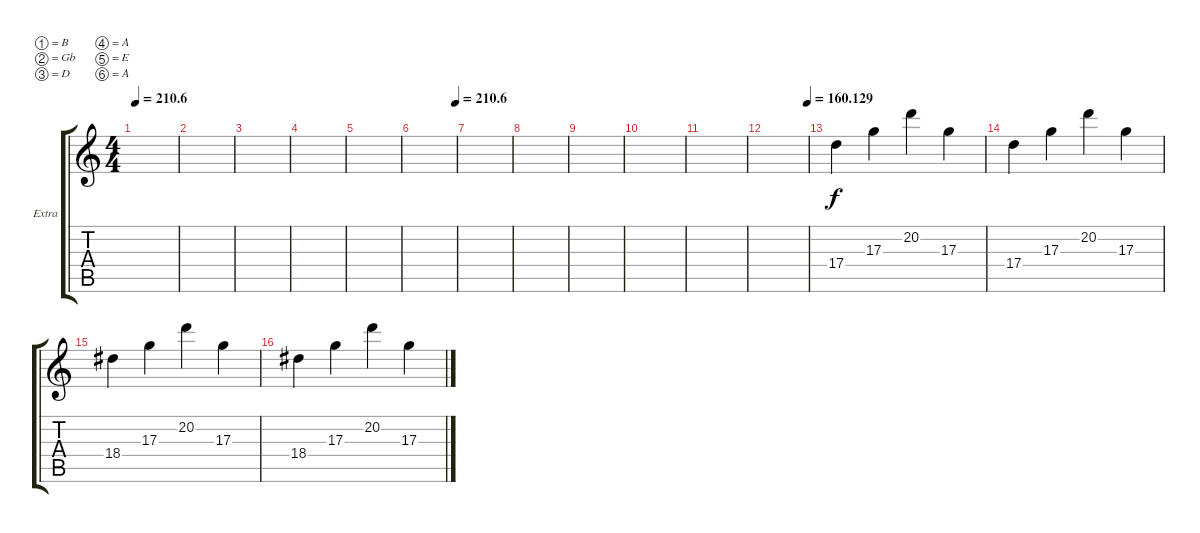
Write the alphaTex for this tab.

\bracketExtendMode groupsimilarinstruments
\firstSystemTrackNameOrientation horizontal
\otherSystemsTrackNameOrientation horizontal
\track ("Extra Guitar" "Extra") {instrument distortionguitar}
\staff {score tabs}
\tuning (B3 Gb3 D3 A2 E2 A1)
\ts (4 4)
\tempo
210.6
\accidentals auto
\clef g2
\ottava regular
\simile none
\ks c
|
|
|
|
|
\tempo (210.6 1)
|
|
|
|
|
|
\tempo (160.129 1)
|
17.4.4 17.3.4 20.2.4 17.3.4 |
17.4.4 17.3.4 20.2.4 17.3.4 |
18.4.4 17.3.4 20.2.4 17.3.4 |
18.4.4 17.3.4 20.2.4 17.3.4
